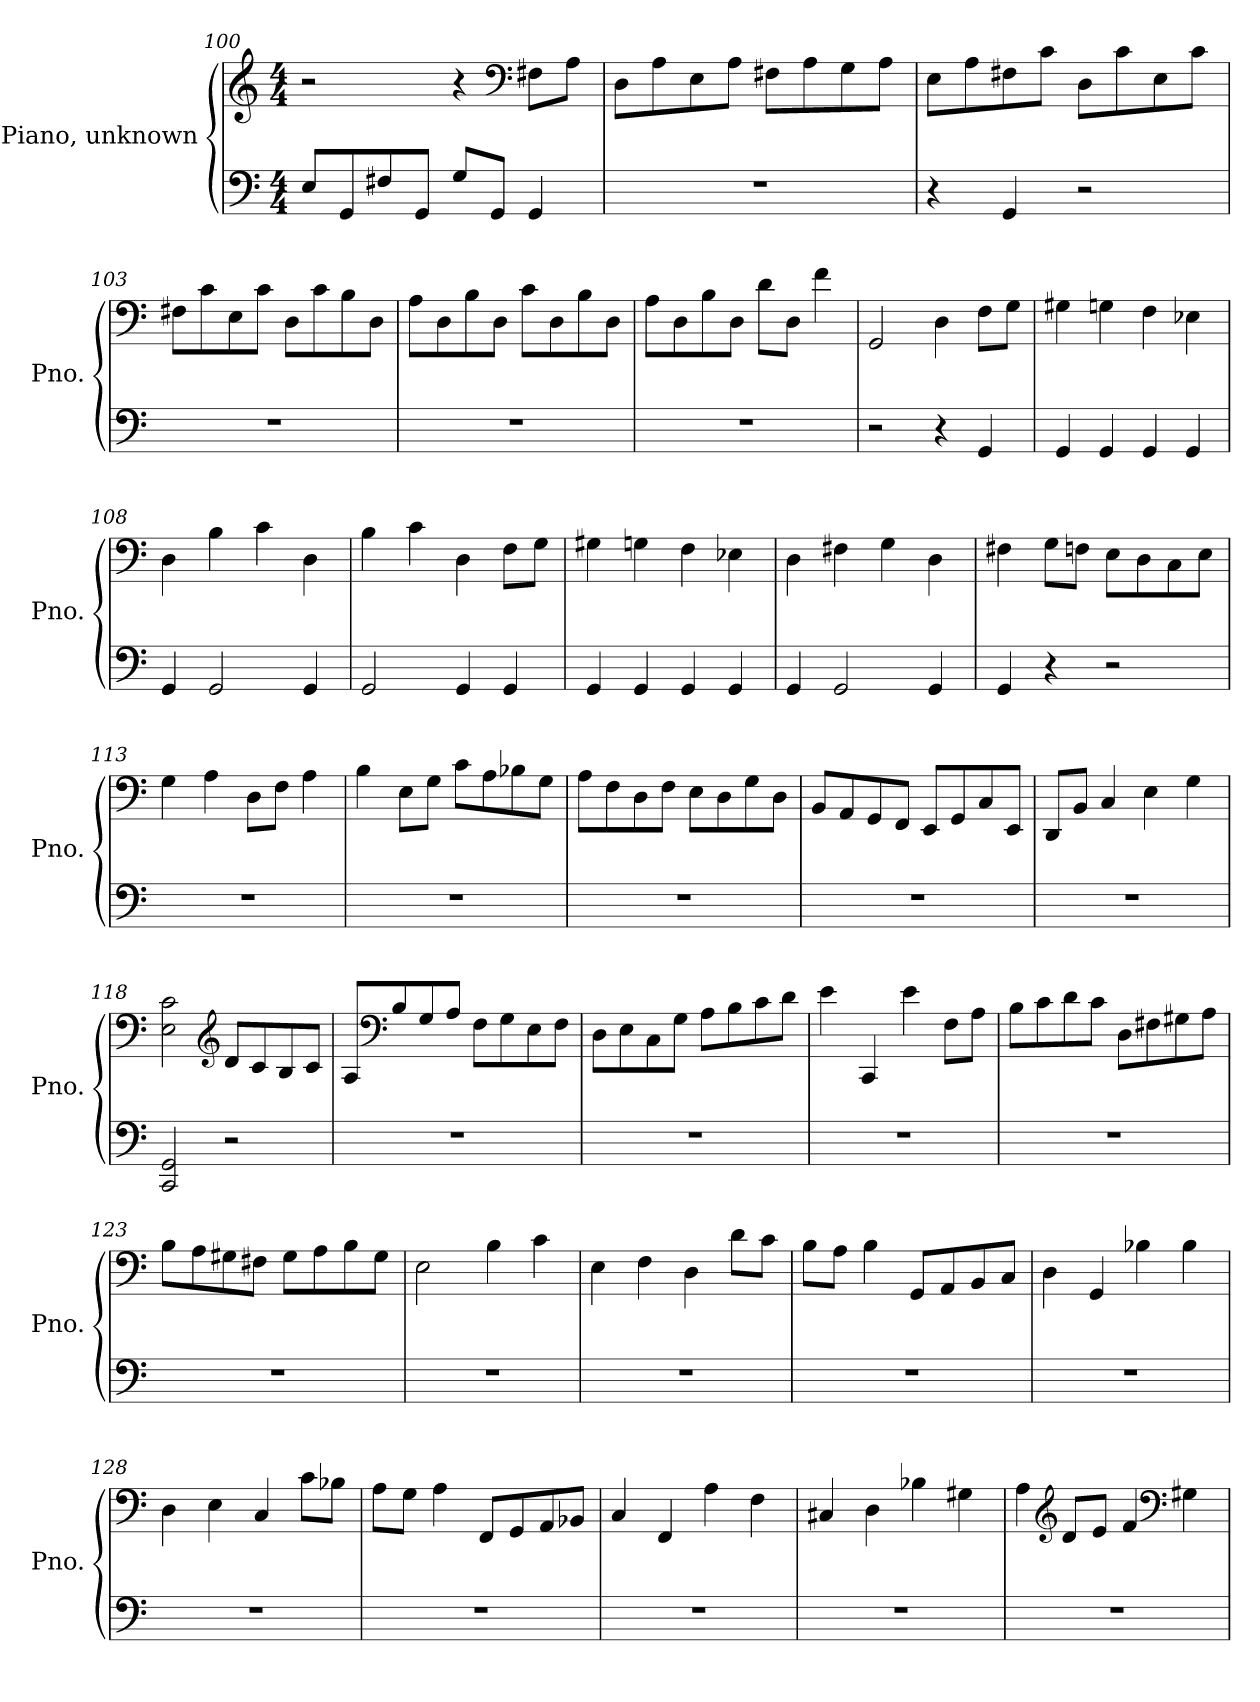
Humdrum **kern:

**kern	**kern
*part1	*part1
*staff2	*staff1
*I"Piano, unknown	*
*I'Pno.	*
*clefF4	*clefG2
*k[]	*k[]
*M4/4	*M4/4
=100	=100
8E/L	2r
8GG/	.
8F#X/	.
8GG/J	.
8G/L	4r
8GG/J	.
*	*clefF4
4GG/	8F#X\L
.	8A\J
=101	=101
1r	8D\L
.	8A\
.	8E\
.	8A\J
.	8F#X\L
.	8A\
.	8G\
.	8A\J
!!LO:LB:g=z
=102	=102
4r	8E\L
.	8A\
4GG/	8F#X\
.	8c\J
2r	8D\L
.	8c\
.	8E\
.	8c\J
=103	=103
1r	8F#X\L
.	8c\
.	8E\
.	8c\J
.	8D\L
.	8c\
.	8B\
.	8D\J
=104	=104
1r	8A\L
.	8D\
.	8B\
.	8D\J
.	8c\L
.	8D\
.	8B\
.	8D\J
=105	=105
1r	8A\L
.	8D\
.	8B\
.	8D\J
.	8d\L
.	8D\J
.	4f\
=106	=106
2r	2GG/
4r	4D\
4GG/	8F\L
.	8G\J
=107	=107
4GG/	4G#X\
4GG/	4Gn\
4GG/	4F\
4GG/	4E-X\
!!LO:PB:g=z
=108	=108
4GG/	4D\
2GG/	4B\
.	4c\
4GG/	4D\
=109	=109
2GG/	4B\
.	4c\
4GG/	4D\
4GG/	8F\L
.	8G\J
=110	=110
4GG/	4G#X\
4GG/	4Gn\
4GG/	4F\
4GG/	4E-X\
=111	=111
4GG/	4D\
2GG/	4F#X\
.	4G\
4GG/	4D\
=112	=112
4GG/	4F#X\
4r	8G\L
.	8Fn\J
2r	8E\L
.	8D\
.	8C\
.	8E\J
=113	=113
1r	4G\
.	4A\
.	8D\L
.	8F\J
.	4A\
=114	=114
1r	4B\
.	8E\L
.	8G\J
.	8c\L
.	8A\
.	8B-X\
.	8G\J
!!LO:LB:g=z
=115	=115
1r	8A\L
.	8F\
.	8D\
.	8F\J
.	8E\L
.	8D\
.	8G\
.	8D\J
=116	=116
1r	8BB/L
.	8AA/
.	8GG/
.	8FF/J
.	8EE/L
.	8GG/
.	8C/
.	8EE/J
=117	=117
1r	8DD/L
.	8BB/J
.	4C/
.	4E\
.	4G\
=118	=118
2CC/ 2GG/	2E\ 2c\
*	*clefG2
2r	8d/L
.	8c/
.	8B/
.	8c/J
=119	=119
1r	8A/L
*	*clefF4
.	8B/
.	8G/
.	8A/J
.	8F\L
.	8G\
.	8E\
.	8F\J
!!LO:LB:g=z
=120	=120
1r	8D\L
.	8E\
.	8C\
.	8G\J
.	8A\L
.	8B\
.	8c\
.	8d\J
=121	=121
1r	4e\
.	4CC/
.	4e\
.	8F\L
.	8A\J
=122	=122
1r	8B\L
.	8c\
.	8d\
.	8c\J
.	8D\L
.	8F#X\
.	8G#X\
.	8A\J
=123	=123
1r	8B\L
.	8A\
.	8G#X\
.	8F#X\J
.	8G#\L
.	8A\
.	8B\
.	8G#\J
=124	=124
1r	2E\
.	4B\
.	4c\
!!LO:LB:g=z
=125	=125
1r	4E\
.	4F\
.	4D\
.	8d\L
.	8c\J
=126	=126
1r	8B\L
.	8A\J
.	4B\
.	8GG/L
.	8AA/
.	8BB/
.	8C/J
=127	=127
1r	4D\
.	4GG/
.	4B-X\
.	4B-\
=128	=128
1r	4D\
.	4E\
.	4C/
.	8c\L
.	8B-X\J
=129	=129
1r	8A\L
.	8G\J
.	4A\
.	8FF/L
.	8GG/
.	8AA/
.	8BB-X/J
=130	=130
1r	4C/
.	4FF/
.	4A\
.	4F\
!!LO:LB:g=z
=131	=131
1r	4C#X/
.	4D\
.	4B-X\
.	4G#X\
=132	=132
1r	4A\
*	*clefG2
.	8d/L
.	8e/J
.	4f/
*	*clefF4
.	4G#X\
=	=
*-	*-
